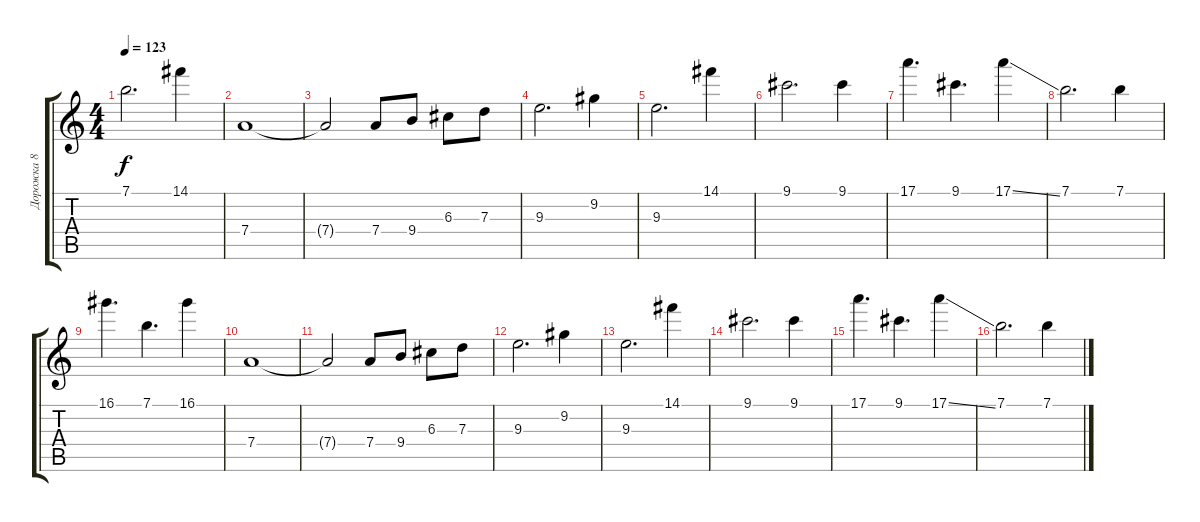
\track ("Дорожка 8" "Дорожка 8") {instrument distortionguitar}
\staff {score tabs}
\tuning (E4 B3 G3 D3 A2 E2) {hide}
\ts (4 4)
\tempo 123
\clef g2
\ks c
7.1{t}.2{d dy f} 14.1.4 |
7.4.1 |
7.4{t}.2 7.4.8 9.4.8 6.3.8 7.3.8 |
9.3.2{d} 9.2.4 |
9.3.2{d} 14.1.4 |
9.1.2{d} 9.1.4 |
17.1.4{d} 9.1.4{d} 17.1{ss}.4 |
7.1.2{d} 7.1.4 |
16.1.4{d} 7.1.4{d} 16.1.4 |
7.4.1 |
7.4{t}.2 7.4.8 9.4.8 6.3.8 7.3.8 |
9.3.2{d} 9.2.4 |
9.3.2{d} 14.1.4 |
9.1.2{d} 9.1.4 |
17.1.4{d} 9.1.4{d} 17.1{ss}.4 |
7.1.2{d} 7.1.4
